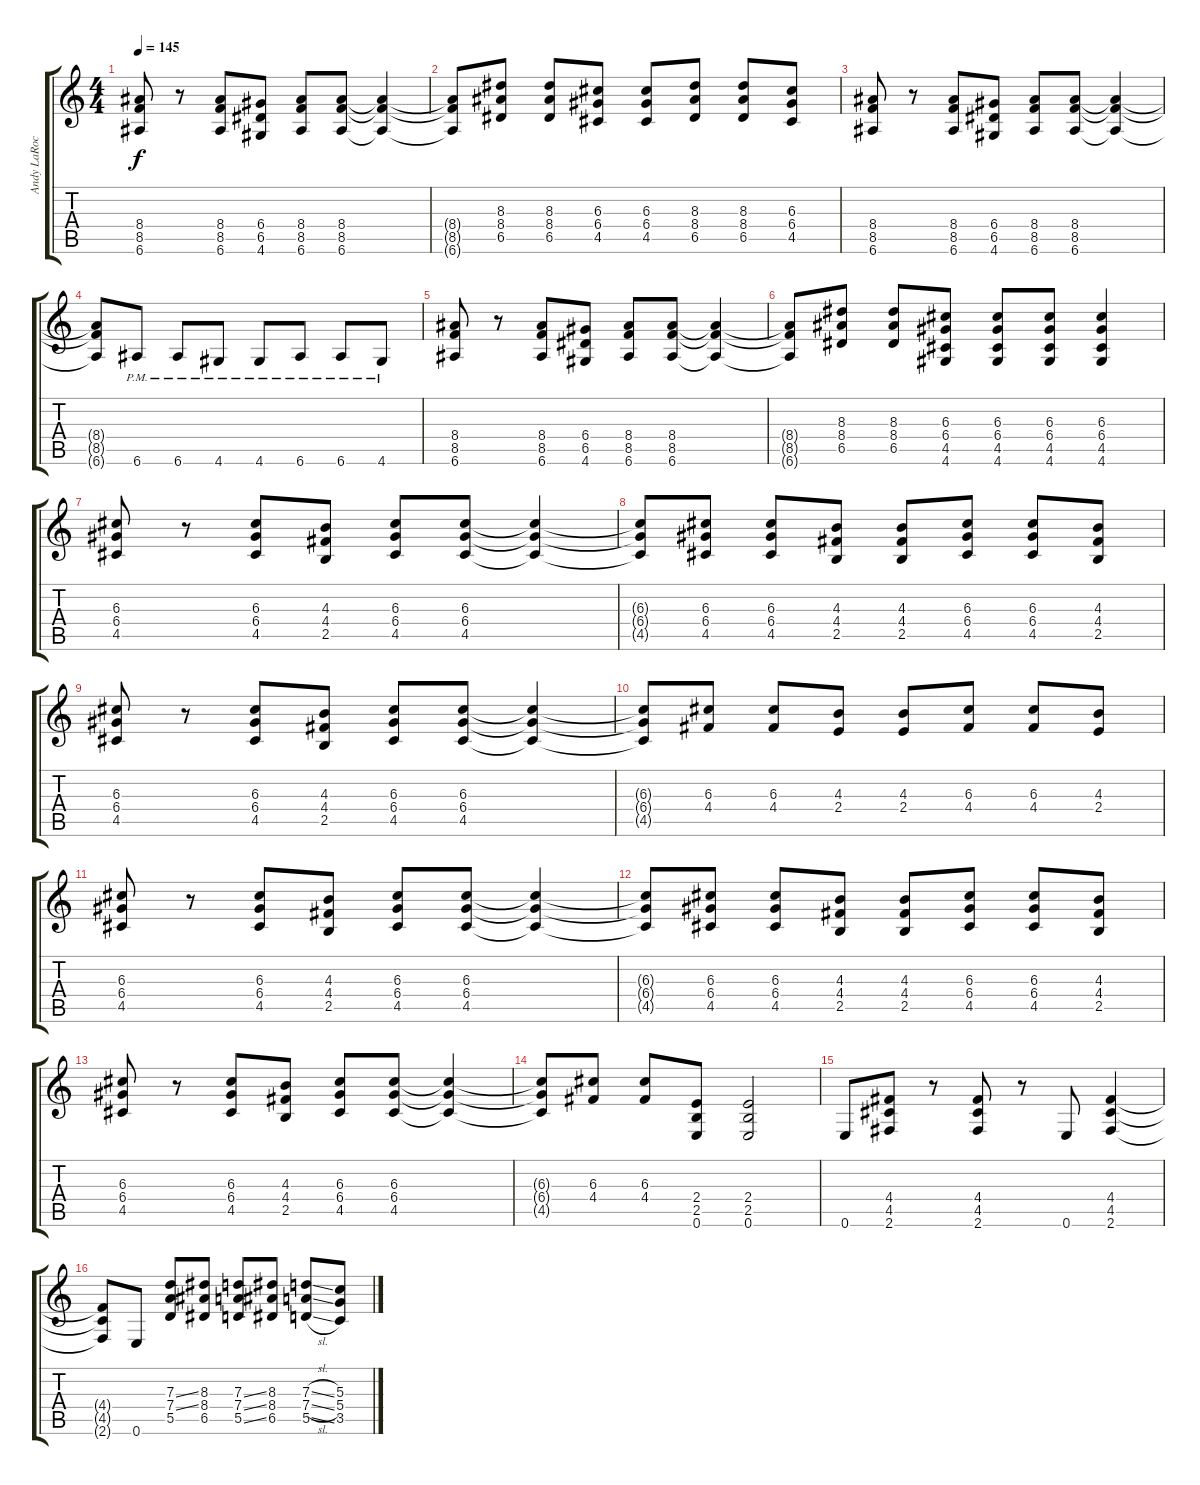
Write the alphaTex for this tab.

\track ("Andy LaRocque" "Andy LaRoc") {instrument distortionguitar}
\staff {score tabs}
\tuning (E4 B3 G3 D3 A2 E2) {hide}
\ts (4 4)
\tempo 145
\clef g2
\ks c
(8.4 8.5 6.6).8{dy f} r.8 (8.4 8.5 6.6).8 (6.4 6.5 4.6).8 (8.4 8.5 6.6).8 (8.4 8.5 6.6).8 (8.4{t} 8.5{t} 6.6{t}).4 |
(8.4{t} 8.5{t} 6.6{t}).8 (8.3 8.4 6.5).8 (8.3 8.4 6.5).8 (6.3 6.4 4.5).8 (6.3 6.4 4.5).8 (8.3 8.4 6.5).8 (8.3 8.4 6.5).8 (6.3 6.4 4.5).8 |
(8.4 8.5 6.6).8 r.8 (8.4 8.5 6.6).8 (6.4 6.5 4.6).8 (8.4 8.5 6.6).8 (8.4 8.5 6.6).8 (8.4{t} 8.5{t} 6.6{t}).4 |
(8.4{t} 8.5{t} 6.6{t}).8 6.6{pm}.8 6.6{pm}.8 4.6{pm}.8 4.6{pm}.8 6.6{pm}.8 6.6{pm}.8 4.6{pm}.8 |
(8.4 8.5 6.6).8 r.8 (8.4 8.5 6.6).8 (6.4 6.5 4.6).8 (8.4 8.5 6.6).8 (8.4 8.5 6.6).8 (8.4{t} 8.5{t} 6.6{t}).4 |
(8.4{t} 8.5{t} 6.6{t}).8 (8.3 8.4 6.5).8 (8.3 8.4 6.5).8 (6.3 6.4 4.5 4.6).8 (6.3 6.4 4.5 4.6).8 (6.3 6.4 4.5 4.6).8 (6.3 6.4 4.5 4.6).4 |
(6.3 6.4 4.5).8 r.8 (6.3 6.4 4.5).8 (4.3 4.4 2.5).8 (6.3 6.4 4.5).8 (6.3 6.4 4.5).8 (6.3{t} 6.4{t} 4.5{t}).4 |
(6.3{t} 6.4{t} 4.5{t}).8 (6.3 6.4 4.5).8 (6.3 6.4 4.5).8 (4.3 4.4 2.5).8 (4.3 4.4 2.5).8 (6.3 6.4 4.5).8 (6.3 6.4 4.5).8 (4.3 4.4 2.5).8 |
(6.3 6.4 4.5).8 r.8 (6.3 6.4 4.5).8 (4.3 4.4 2.5).8 (6.3 6.4 4.5).8 (6.3 6.4 4.5).8 (6.3{t} 6.4{t} 4.5{t}).4 |
(6.3{t} 6.4{t} 4.5{t}).8 (6.3 4.4).8 (6.3 4.4).8 (4.3 2.4).8 (4.3 2.4).8 (6.3 4.4).8 (6.3 4.4).8 (4.3 2.4).8 |
(6.3 6.4 4.5).8 r.8 (6.3 6.4 4.5).8 (4.3 4.4 2.5).8 (6.3 6.4 4.5).8 (6.3 6.4 4.5).8 (6.3{t} 6.4{t} 4.5{t}).4 |
(6.3{t} 6.4{t} 4.5{t}).8 (6.3 6.4 4.5).8 (6.3 6.4 4.5).8 (4.3 4.4 2.5).8 (4.3 4.4 2.5).8 (6.3 6.4 4.5).8 (6.3 6.4 4.5).8 (4.3 4.4 2.5).8 |
(6.3 6.4 4.5).8 r.8 (6.3 6.4 4.5).8 (4.3 4.4 2.5).8 (6.3 6.4 4.5).8 (6.3 6.4 4.5).8 (6.3{t} 6.4{t} 4.5{t}).4 |
(6.3{t} 6.4{t} 4.5{t}).8 (6.3 4.4).8 (6.3 4.4).8 (2.4 2.5 0.6).8 (2.4 2.5 0.6).2 |
0.6.8 (4.4 4.5 2.6).8 r.8 (4.4 4.5 2.6).8 r.8 0.6.8 (4.4 4.5 2.6).4 |
(4.4{t} 4.5{t} 2.6{t}).8 0.6.8 (7.3{ss} 7.4{ss} 5.5).8 (8.3 8.4 6.5).8 (7.3{ss} 7.4{ss} 5.5{ss}).8 (8.3 8.4 6.5).8 (7.3{sl} 7.4{sl} 5.5{sl}).8 (5.3 5.4 3.5).8
